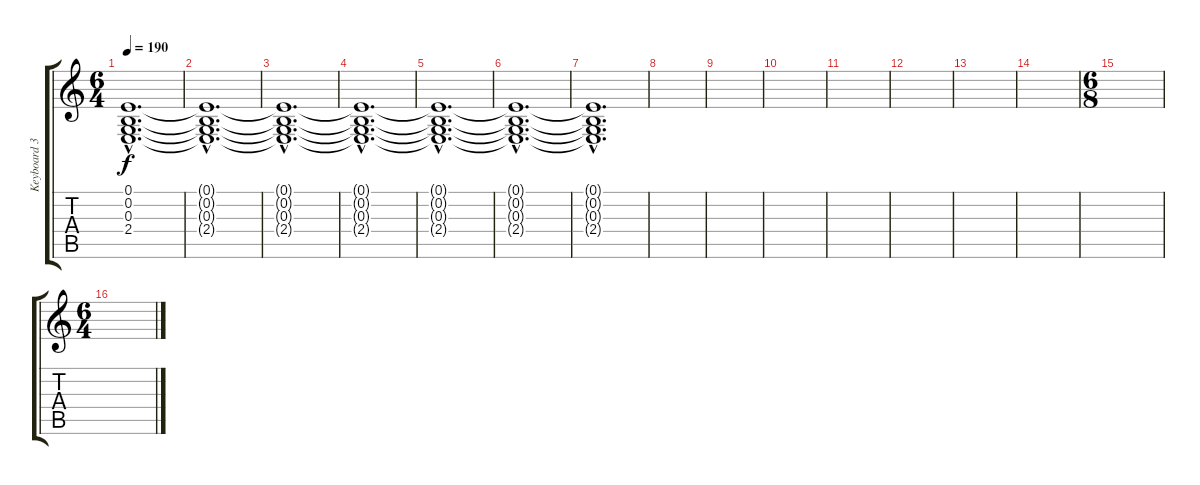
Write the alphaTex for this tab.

\track ("Keyboard 3" "Keyboard 3") {instrument piccolo}
\staff {score tabs}
\tuning (E4 B3 G3 D3 A2 E2) {hide}
\ts (6 4)
\tempo 190
\clef g2
\ks c
(0.1{hac t} 0.2{hac t} 0.3{hac t} 2.4{hac t}).1{d dy f} |
(0.1{hac t} 0.2{hac t} 0.3{hac t} 2.4{hac t}).1{d} |
(0.1{hac t} 0.2{hac t} 0.3{hac t} 2.4{hac t}).1{d} |
(0.1{hac t} 0.2{hac t} 0.3{hac t} 2.4{hac t}).1{d volume 5} |
(0.1{hac t} 0.2{hac t} 0.3{hac t} 2.4{hac t}).1{d} |
(0.1{hac t} 0.2{hac t} 0.3{hac t} 2.4{hac t}).1{d} |
(0.1{hac t} 0.2{hac t} 0.3{hac t} 2.4{hac t}).1{d} |
|
|
|
|
|
|
|
\ts (6 8)
|
\ts (6 4)
